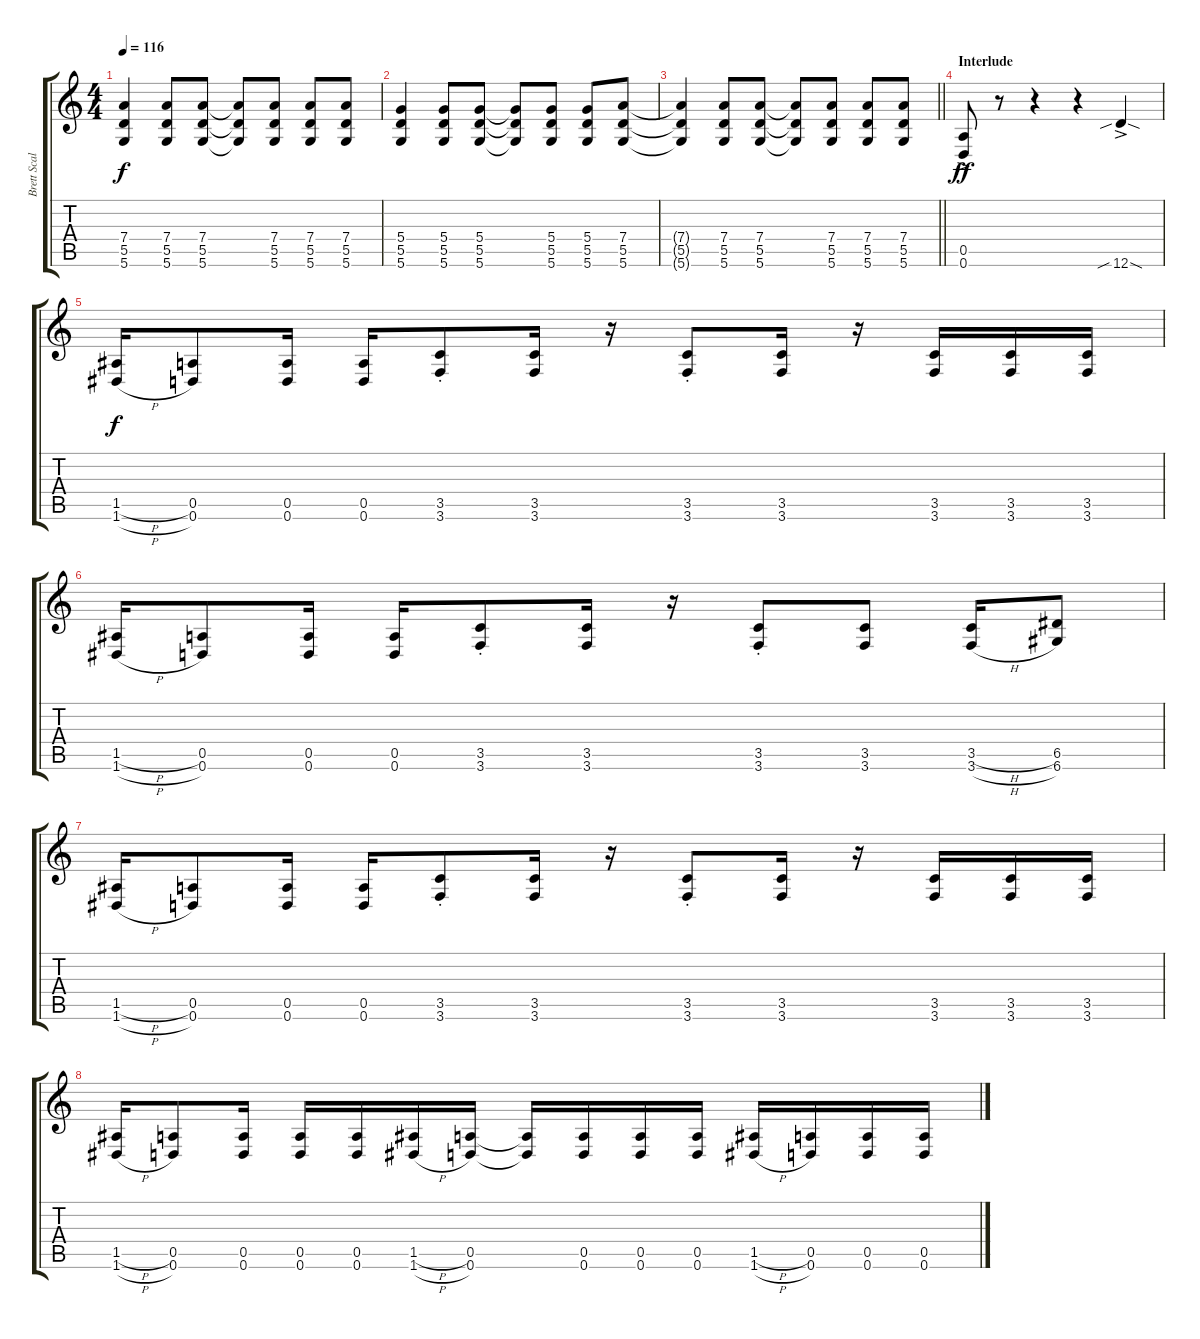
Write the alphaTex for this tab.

\track ("Brett Scallions (Rhythm Guitar)" "Brett Scal") {instrument distortionguitar}
\staff {score tabs}
\tuning (E4 B3 G3 D3 A2 D2) {hide}
\ts (4 4)
\tempo 116
\clef g2
\ks c
(7.4{t} 5.5{t} 5.6{t}).4{dy f} (7.4 5.5 5.6).8 (7.4 5.5 5.6).8 (7.4{t} 5.5{t} 5.6{t}).8 (7.4 5.5 5.6).8 (7.4 5.5 5.6).8 (7.4 5.5 5.6).8 |
(5.4 5.5 5.6).4 (5.4 5.5 5.6).8 (5.4 5.5 5.6).8 (5.4{t} 5.5{t} 5.6{t}).8 (5.4 5.5 5.6).8 (5.4 5.5 5.6).8 (7.4 5.5 5.6).8 |
\barLineRight lightlight
(7.4{t} 5.5{t} 5.6{t}).4 (7.4 5.5 5.6).8 (7.4 5.5 5.6).8 (7.4{t} 5.5{t} 5.6{t}).8 (7.4 5.5 5.6).8 (7.4 5.5 5.6).8 (7.4 5.5 5.6).8 |
\section ("" "Interlude")
(0.5{ac} 0.6{ac}).8{dy ff} r.8 r.4 r.4 12.6{sib sod ac}.4 |
(1.5{h} 1.6{h}).16{dy f} (0.5 0.6).8 (0.5 0.6).16 (0.5 0.6).16 (3.5{st} 3.6{st}).8 (3.5 3.6).16 r.16 (3.5{st} 3.6{st}).8 (3.5 3.6).16 r.16 (3.5 3.6).16 (3.5 3.6).16 (3.5 3.6).16 |
(1.5{h} 1.6{h}).16 (0.5 0.6).8 (0.5 0.6).16 (0.5 0.6).16 (3.5{st} 3.6{st}).8 (3.5 3.6).16 r.16 (3.5{st} 3.6{st}).8 (3.5 3.6).8 (3.5{h} 3.6{h}).16 (6.5 6.6).8 |
(1.5{h} 1.6{h}).16 (0.5 0.6).8 (0.5 0.6).16 (0.5 0.6).16 (3.5{st} 3.6{st}).8 (3.5 3.6).16 r.16 (3.5{st} 3.6{st}).8 (3.5 3.6).16 r.16 (3.5 3.6).16 (3.5 3.6).16 (3.5 3.6).16 |
(1.5{h} 1.6{h}).16 (0.5 0.6).8 (0.5 0.6).16 (0.5 0.6).16 (0.5 0.6).16 (1.5{h} 1.6{h}).16 (0.5 0.6).16 (0.5{t} 0.6{t}).16 (0.5 0.6).16 (0.5 0.6).16 (0.5 0.6).16 (1.5{h} 1.6{h}).16 (0.5 0.6).16 (0.5 0.6).16 (0.5 0.6).16
